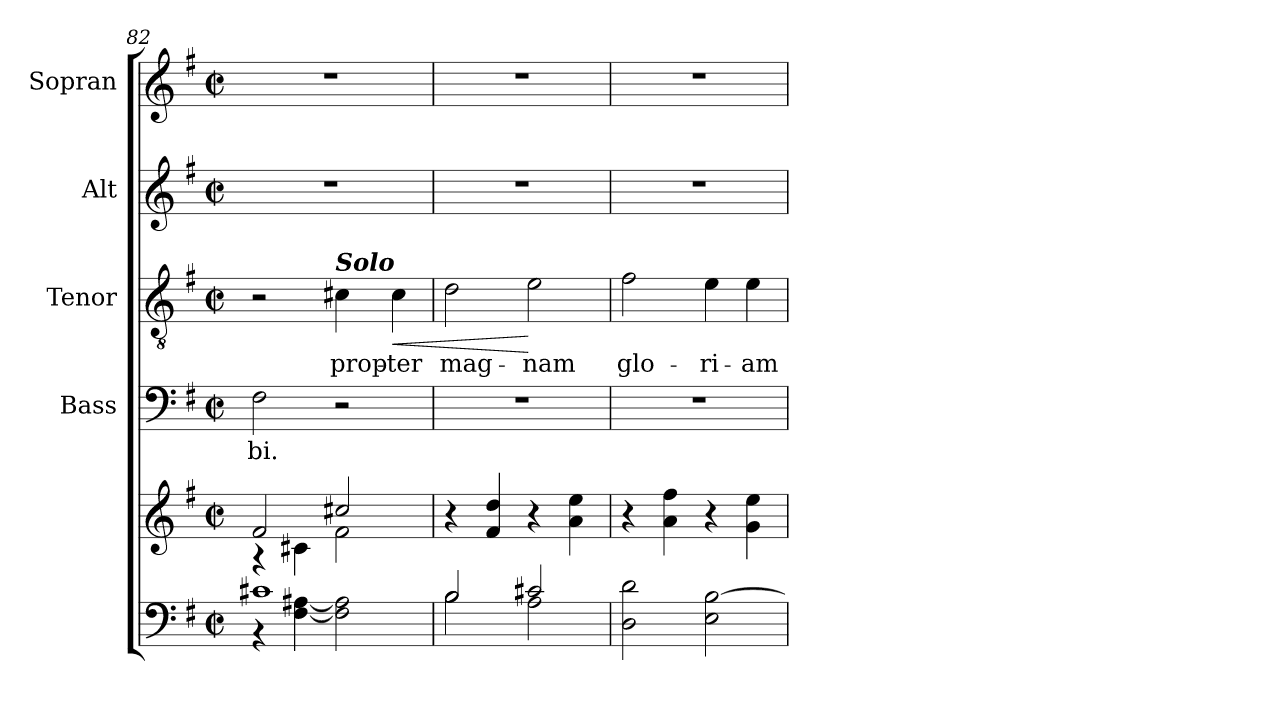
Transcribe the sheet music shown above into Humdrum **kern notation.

**kern	**kern	**kern	**text	**kern	**text	**dynam	**kern	**kern
*part5	*part5	*part4	*part4	*part3	*part3	*part3	*part2	*part1
*staff6	*staff5	*staff4	*staff4	*staff3	*staff3	*staff3	*staff2	*staff1
*	*	*I"Bass	*	*I"Tenor	*	*	*I"Alt	*I"Sopran
*	*	*I'B.	*	*I'T.	*	*	*I'A.	*I'S.
*clefF4	*clefG2	*clefF4	*	*clefGv2	*	*	*clefG2	*clefG2
*k[f#]	*k[f#]	*k[f#]	*	*k[f#]	*	*	*k[f#]	*k[f#]
*G:	*G:	*G:	*	*G:	*	*	*G:	*G:
*M2/2	*M2/2	*M2/2	*	*M2/2	*	*	*M2/2	*M2/2
*met(c|)	*met(c|)	*met(c|)	*	*met(c|)	*	*	*met(c|)	*met(c|)
=82	=82	=82	=82	=82	=82	=82	=82	=82
*^	*^	*	*	*	*	*	*	*
!	!	!	!	!	!LO:LY:b	!	!	!	!	!
1c#X	4r	2f#/	4rA	2F#\	-bi.	2r	.	.	1r	1r
.	[<4F#\ [>4A#X\	.	4c#X\	.	.	.	.	.	.	.
!	!	!	!	!	!	!LO:TX:a:Bi:t=Solo	!	!	!	!
!	!	!	!	!	!	!	!LO:LY:b	!	!	!
.	2F#\] 2A#\]	2cc#X/	2f#\	2r	.	4c#X\	prop-	.	.	.
!	!	!	!	!	!	!	!LO:LY:b	!LO:HP:b	!	!
.	.	.	.	.	.	4c#\	-ter	<	.	.
*	*	*v	*v	*	*	*	*	*	*	*
=83	=83	=83	=83	=83	=83	=83	=83	=83	=83
!	!	!	!	!	!	!LO:LY:b	!	!	!
2B/	2B\	4r	1r	.	2d\	mag-	.	1r	1r
.	.	4f#/ 4dd/	.	.	.	.	.	.	.
!	!	!	!	!	!	!LO:LY:b	!	!	!
2c#X/	2A\	4r	.	.	2e\	-nam	[	.	.
.	.	4a\ 4ee\	.	.	.	.	.	.	.
*v	*v	*	*	*	*	*	*	*	*
!!LO:LB:g=z
=84	=84	=84	=84	=84	=84	=84	=84	=84
!	!	!	!	!	!LO:LY:b	!	!	!
2D\ 2d\	4r	1r	.	2f#\	glo-	.	1r	1r
.	4a\ 4ff#\	.	.	.	.	.	.	.
!	!	!	!	!	!LO:LY:b	!	!	!
2E\ [2B\	4r	.	.	4e\	-ri-	.	.	.
!	!	!	!	!	!LO:LY:b	!	!	!
.	4g\ 4ee\	.	.	4e\	-am	.	.	.
=	=	=	=	=	=	=	=	=
*-	*-	*-	*-	*-	*-	*-	*-	*-
